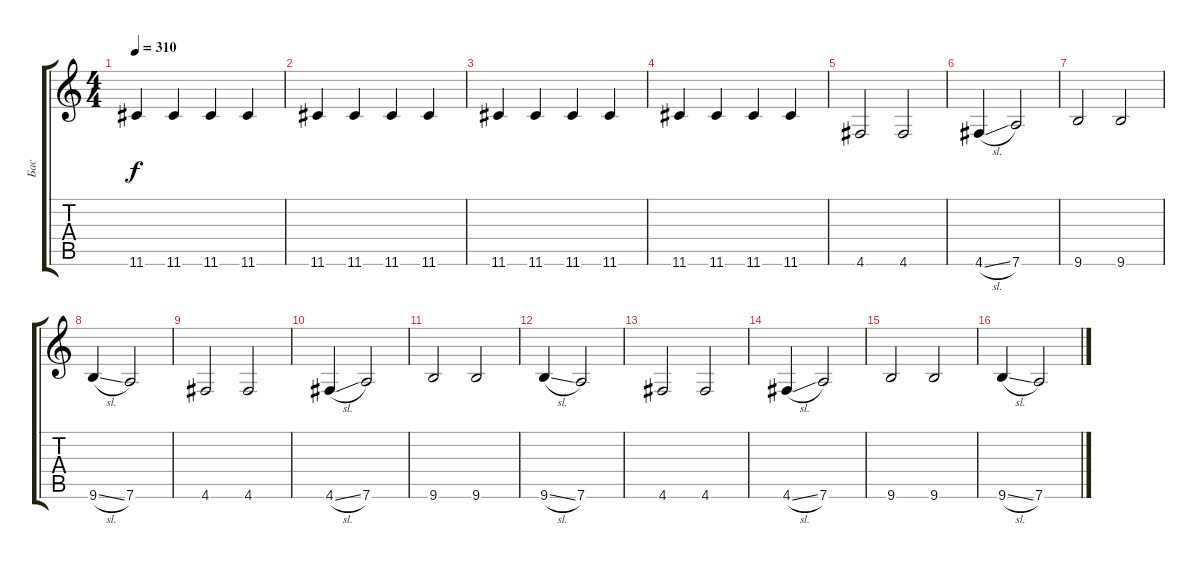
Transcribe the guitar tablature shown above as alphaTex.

\track ("Бас" "Бас") {instrument electricbasspick}
\staff {score tabs}
\tuning (E4 B3 G3 D3 A2 D2) {hide}
\ts (4 4)
\tempo 310
\clef g2
\ks c
11.6.4{dy f} 11.6.4 11.6.4 11.6.4 |
11.6.4 11.6.4 11.6.4 11.6.4 |
11.6.4 11.6.4 11.6.4 11.6.4 |
11.6.4 11.6.4 11.6.4 11.6.4 |
4.6.2 4.6.2 |
4.6{sl}.4 7.6.2 |
9.6.2 9.6.2 |
9.6{sl}.4 7.6.2 |
4.6.2 4.6.2 |
4.6{sl}.4 7.6.2 |
9.6.2 9.6.2 |
9.6{sl}.4 7.6.2 |
4.6.2 4.6.2 |
4.6{sl}.4 7.6.2 |
9.6.2 9.6.2 |
9.6{sl}.4 7.6.2
